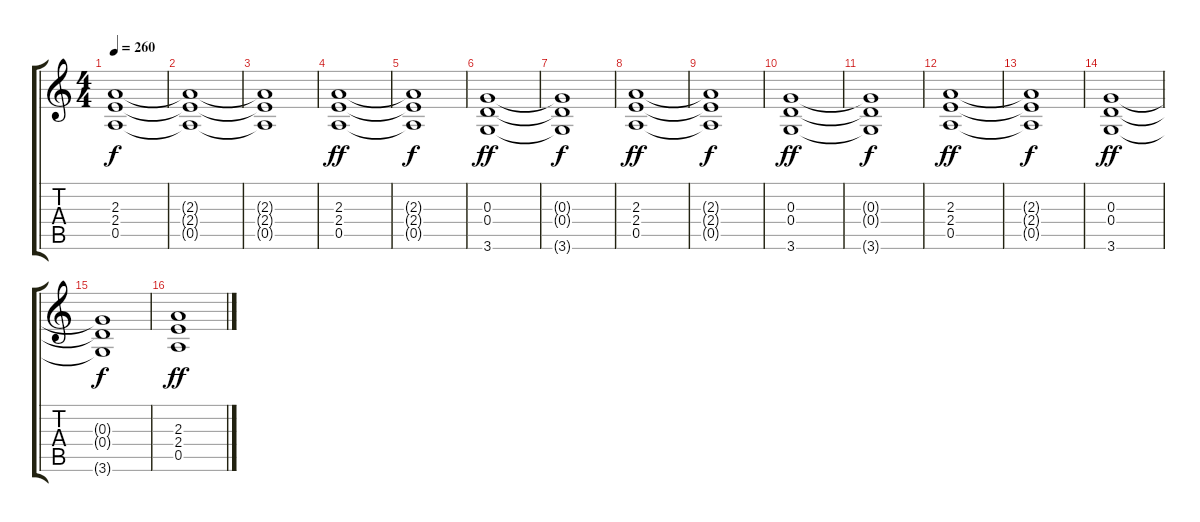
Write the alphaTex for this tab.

\track "" {instrument distortionguitar}
\staff {score tabs}
\tuning (E4 B3 G3 D3 A2 E2) {hide}
\ts (4 4)
\tempo 260
\clef g2
\ks c
(2.3{t} 2.4{t} 0.5{t}).1{dy f} |
(2.3{t} 2.4{t} 0.5{t}).1 |
(2.3{t} 2.4{t} 0.5{t}).1 |
(2.3 2.4 0.5).1{dy ff} |
(2.3{t} 2.4{t} 0.5{t}).1{dy f} |
(0.3 0.4 3.6).1{dy ff} |
(0.3{t} 0.4{t} 3.6{t}).1{dy f} |
(2.3 2.4 0.5).1{dy ff} |
(2.3{t} 2.4{t} 0.5{t}).1{dy f} |
(0.3 0.4 3.6).1{dy ff} |
(0.3{t} 0.4{t} 3.6{t}).1{dy f} |
(2.3 2.4 0.5).1{dy ff} |
(2.3{t} 2.4{t} 0.5{t}).1{dy f} |
(0.3 0.4 3.6).1{dy ff} |
(0.3{t} 0.4{t} 3.6{t}).1{dy f} |
(2.3 2.4 0.5).1{dy ff}
